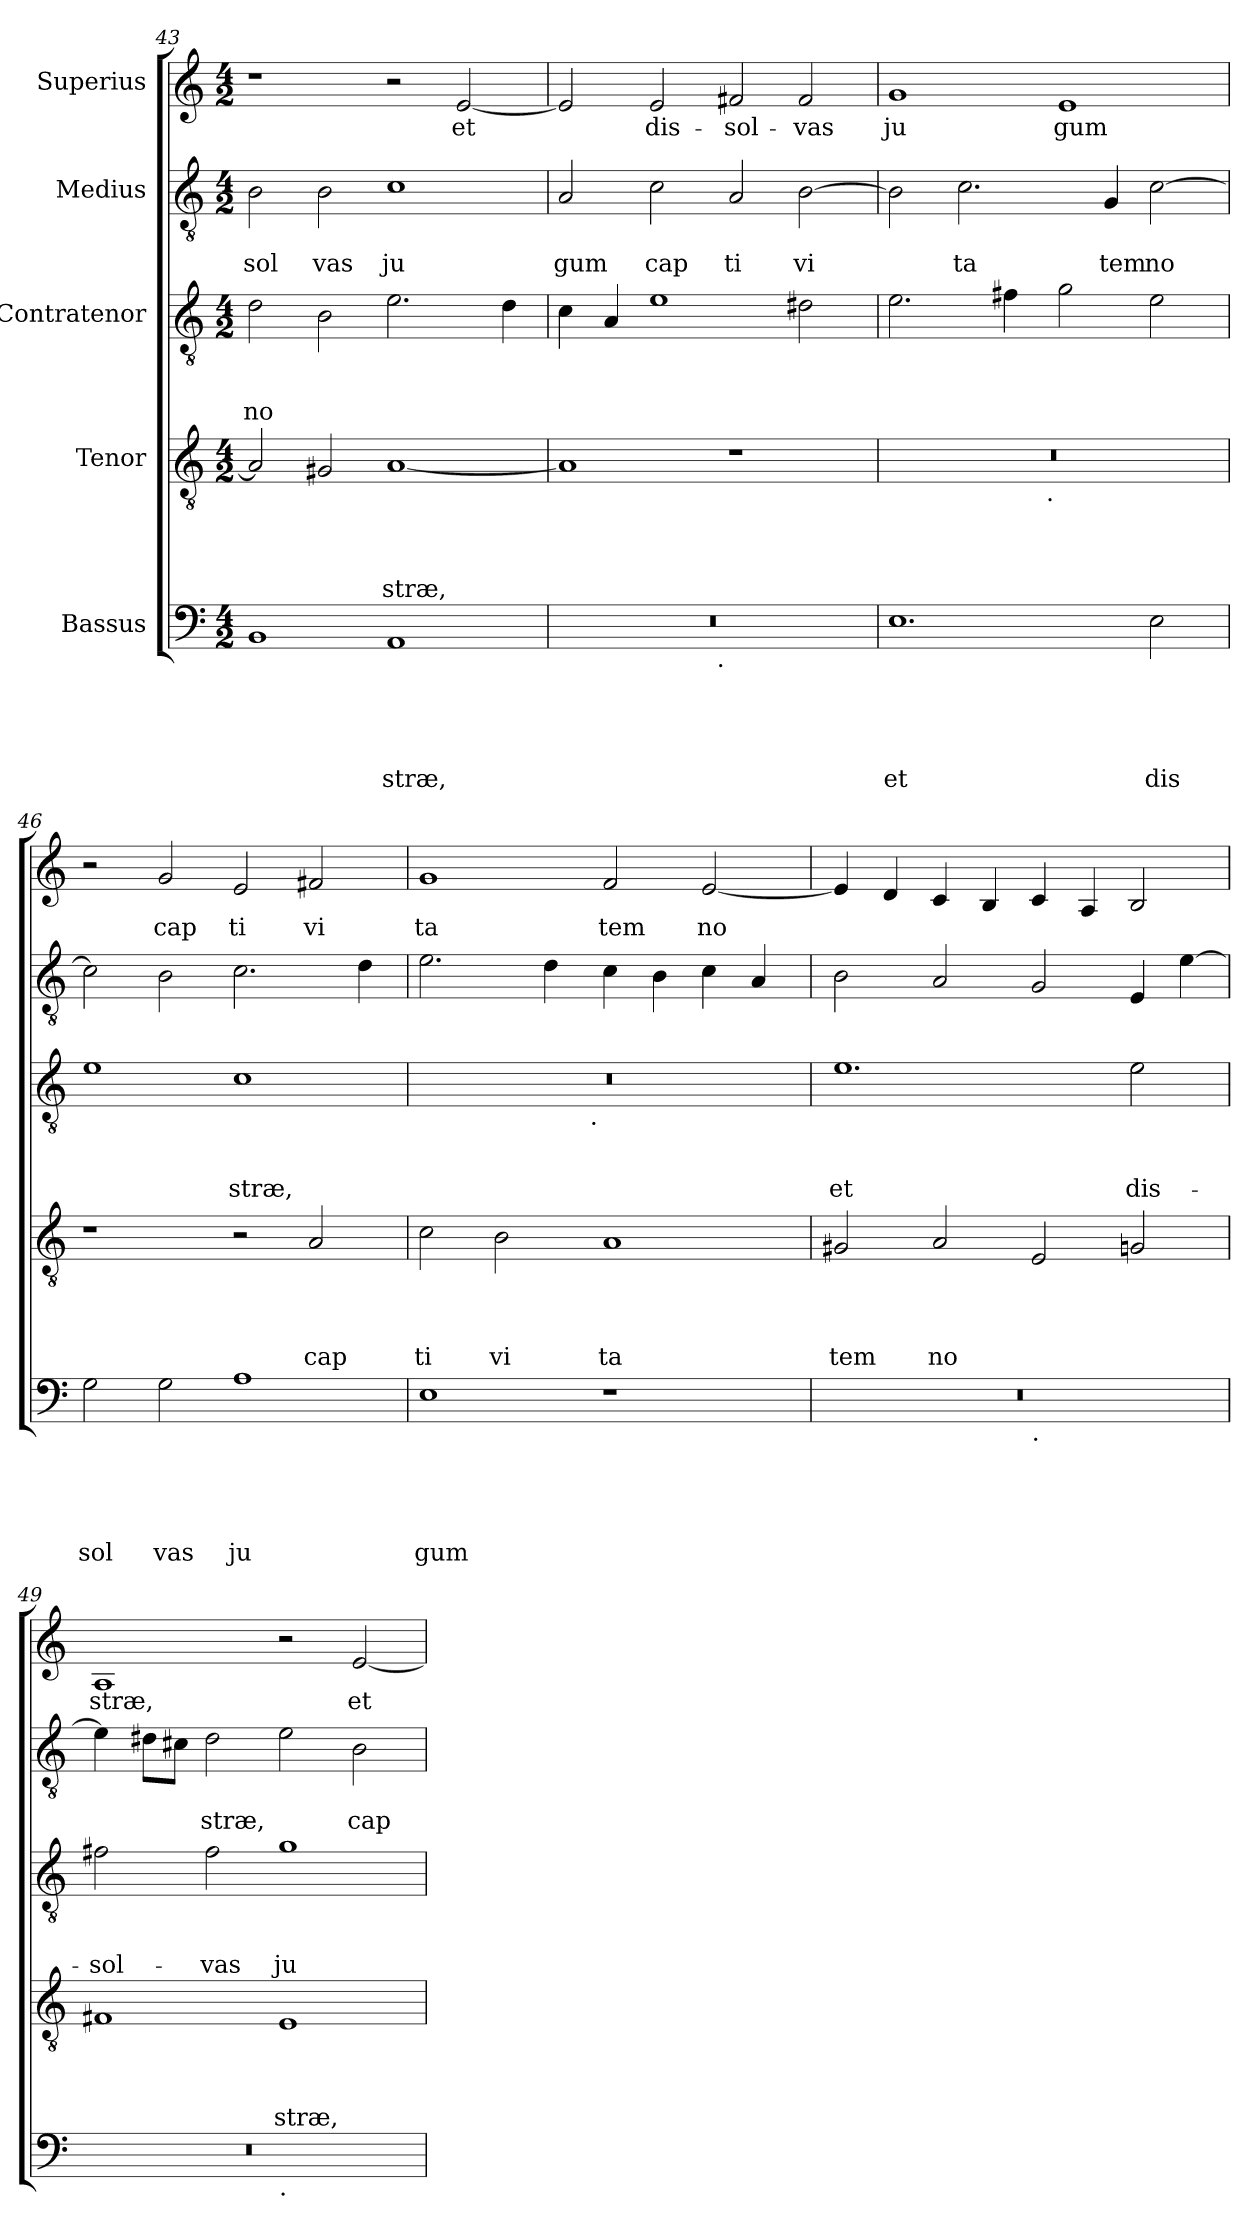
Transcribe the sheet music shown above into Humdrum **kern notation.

**kern	**text	**text	**text	**text	**text	**kern	**text	**text	**text	**text	**kern	**text	**text	**text	**kern	**text	**text	**kern	**text
*part5	*part5	*part5	*part5	*part5	*part5	*part4	*part4	*part4	*part4	*part4	*part3	*part3	*part3	*part3	*part2	*part2	*part2	*part1	*part1
*staff5	*staff5	*staff5	*staff5	*staff5	*staff5	*staff4	*staff4	*staff4	*staff4	*staff4	*staff3	*staff3	*staff3	*staff3	*staff2	*staff2	*staff2	*staff1	*staff1
*I"Bassus	*	*	*	*	*	*I"Tenor	*	*	*	*	*I"Contratenor	*	*	*	*I"Medius	*	*	*I"Superius	*
*clefF4	*	*	*	*	*	*clefGv2	*	*	*	*	*clefGv2	*	*	*	*clefGv2	*	*	*clefG2	*
*k[]	*	*	*	*	*	*k[]	*	*	*	*	*k[]	*	*	*	*k[]	*	*	*k[]	*
*C:	*	*	*	*	*	*C:	*	*	*	*	*C:	*	*	*	*C:	*	*	*C:	*
*M4/2	*	*	*	*	*	*M4/2	*	*	*	*	*M4/2	*	*	*	*M4/2	*	*	*M4/2	*
=43	=43	=43	=43	=43	=43	=43	=43	=43	=43	=43	=43	=43	=43	=43	=43	=43	=43	=43	=43
!	!	!	!	!	!	!	!	!	!	!	!	!	!	!LO:LY:b	!	!	!LO:LY:b	!	!
1BB	.	.	.	.	.	2A/]	.	.	.	.	2d\	.	.	no	2B\	.	sol	1r	.
!	!	!	!	!	!	!	!	!	!	!	!	!	!	!	!	!	!LO:LY:b	!	!
.	.	.	.	.	.	2G#X/	.	.	.	.	2B\	.	.	.	2B\	.	vas	.	.
!	!	!	!	!	!LO:LY:b	!	!	!	!	!LO:LY:b	!	!	!	!	!	!	!LO:LY:b	!	!
1AA	.	.	.	.	stræ,	[<1A	.	.	.	stræ,	2.e\	.	.	.	1c	.	ju	2r	.
!	!	!	!	!	!	!	!	!	!	!	!	!	!	!	!	!	!	!	!LO:LY:b
.	.	.	.	.	.	.	.	.	.	.	.	.	.	.	.	.	.	[<2e/	et
.	.	.	.	.	.	.	.	.	.	.	4d\	.	.	.	.	.	.	.	.
=44	=44	=44	=44	=44	=44	=44	=44	=44	=44	=44	=44	=44	=44	=44	=44	=44	=44	=44	=44
!	!	!	!	!	!	!	!	!	!	!	!	!	!	!	!	!	!LO:LY:b	!	!
*^	*	*	*	*	*	*	*	*	*	*	*	*	*	*	*	*	*	*	*
0r	2ryy	.	.	.	.	.	1A]	.	.	.	.	4c\	.	.	.	2A/	.	gum	2e/]	.
.	.	.	.	.	.	.	.	.	.	.	.	4A/	.	.	.	.	.	.	.	.
!	!	!	!	!	!	!	!	!	!	!	!	!	!	!	!	!	!	!LO:LY:b	!	!LO:LY:b
.	4...ryy	.	.	.	.	.	.	.	.	.	.	1e	.	.	.	2c\	.	cap	2e/	dis-
!	!LO:TX:b:t=.	!	!	!	!	!	!	!	!	!	!	!	!	!	!	!	!	!	!	!
.	1ryy	.	.	.	.	.	.	.	.	.	.	.	.	.	.	.	.	.	.	.
!	!	!	!	!	!	!	!	!	!	!	!	!	!	!	!	!	!	!LO:LY:b	!	!LO:LY:b
.	.	.	.	.	.	.	1r	.	.	.	.	.	.	.	.	2A/	.	ti	2f#X/	-sol-
!	!	!	!	!	!	!	!	!	!	!	!	!	!	!	!	!	!	!LO:LY:b	!	!LO:LY:b
.	.	.	.	.	.	.	.	.	.	.	.	2d#X\	.	.	.	[>2B\	.	vi	2f#/	-vas
.	32ryy	.	.	.	.	.	.	.	.	.	.	.	.	.	.	.	.	.	.	.
!!LO:PB:g=z
=45	=45	=45	=45	=45	=45	=45	=45	=45	=45	=45	=45	=45	=45	=45	=45	=45	=45	=45	=45	=45
!	!	!	!	!	!	!LO:LY:b	!	!	!	!	!	!	!	!	!	!	!	!	!	!LO:LY:b
*v	*v	*	*	*	*	*	*^	*	*	*	*	*	*	*	*	*	*	*	*	*
1.E	.	.	.	.	et	0r	2ryy	.	.	.	.	2.e\	.	.	.	2B\]	.	.	1g	ju
!	!	!	!	!	!	!	!	!	!	!	!	!	!	!	!	!	!	!LO:LY:b	!	!
.	.	.	.	.	.	.	4...ryy	.	.	.	.	.	.	.	.	2.c\	.	ta	.	.
.	.	.	.	.	.	.	.	.	.	.	.	4f#X\	.	.	.	.	.	.	.	.
!	!	!	!	!	!	!	!LO:TX:b:t=.	!	!	!	!	!	!	!	!	!	!	!	!	!
.	.	.	.	.	.	.	1ryy	.	.	.	.	.	.	.	.	.	.	.	.	.
!	!	!	!	!	!	!	!	!	!	!	!	!	!	!	!	!	!	!	!	!LO:LY:b
.	.	.	.	.	.	.	.	.	.	.	.	2g\	.	.	.	.	.	.	1e	gum
!	!	!	!	!	!	!	!	!	!	!	!	!	!	!	!	!	!	!LO:LY:b	!	!
.	.	.	.	.	.	.	.	.	.	.	.	.	.	.	.	4G/	.	tem	.	.
!	!	!	!	!	!LO:LY:b	!	!	!	!	!	!	!	!	!	!	!	!	!LO:LY:b	!	!
2E\	.	.	.	.	dis	.	.	.	.	.	.	2e\	.	.	.	[>2c\	.	no	.	.
.	.	.	.	.	.	.	32ryy	.	.	.	.	.	.	.	.	.	.	.	.	.
=46	=46	=46	=46	=46	=46	=46	=46	=46	=46	=46	=46	=46	=46	=46	=46	=46	=46	=46	=46	=46
!	!	!	!	!	!LO:LY:b	!	!	!	!	!	!	!	!	!	!	!	!	!	!	!
*	*	*	*	*	*	*v	*v	*	*	*	*	*	*	*	*	*	*	*	*	*
2G\	.	.	.	.	sol	1r	.	.	.	.	1e	.	.	.	2c\]	.	.	2r	.
!	!	!	!	!	!LO:LY:b	!	!	!	!	!	!	!	!	!	!	!	!	!	!LO:LY:b
2G\	.	.	.	.	vas	.	.	.	.	.	.	.	.	.	2B\	.	.	2g/	cap
!	!	!	!	!	!LO:LY:b	!	!	!	!	!	!	!	!	!LO:LY:b	!	!	!	!	!LO:LY:b
1A	.	.	.	.	ju	2r	.	.	.	.	1c	.	.	stræ,	2.c\	.	.	2e/	ti
!	!	!	!	!	!	!	!	!	!	!LO:LY:b	!	!	!	!	!	!	!	!	!LO:LY:b
.	.	.	.	.	.	2A/	.	.	.	cap	.	.	.	.	.	.	.	2f#X/	vi
.	.	.	.	.	.	.	.	.	.	.	.	.	.	.	4d\	.	.	.	.
=47	=47	=47	=47	=47	=47	=47	=47	=47	=47	=47	=47	=47	=47	=47	=47	=47	=47	=47	=47
!	!	!	!	!	!LO:LY:b	!	!	!	!	!LO:LY:b	!	!	!	!	!	!	!	!	!LO:LY:b
*	*	*	*	*	*	*	*	*	*	*	*^	*	*	*	*	*	*	*	*
1E	.	.	.	.	gum	2c\	.	.	.	ti	0r	2ryy	.	.	.	2.e\	.	.	1g	ta
!	!	!	!	!	!	!	!	!	!	!LO:LY:b	!	!	!	!	!	!	!	!	!	!
.	.	.	.	.	.	2B\	.	.	.	vi	.	4...ryy	.	.	.	.	.	.	.	.
.	.	.	.	.	.	.	.	.	.	.	.	.	.	.	.	4d\	.	.	.	.
!	!	!	!	!	!	!	!	!	!	!	!	!LO:TX:b:t=.	!	!	!	!	!	!	!	!
.	.	.	.	.	.	.	.	.	.	.	.	1ryy	.	.	.	.	.	.	.	.
!	!	!	!	!	!	!	!	!	!	!LO:LY:b	!	!	!	!	!	!	!	!	!	!LO:LY:b
1r	.	.	.	.	.	1A	.	.	.	ta	.	.	.	.	.	4c\	.	.	2f/	tem
.	.	.	.	.	.	.	.	.	.	.	.	.	.	.	.	4B\	.	.	.	.
!	!	!	!	!	!	!	!	!	!	!	!	!	!	!	!	!	!	!	!	!LO:LY:b
.	.	.	.	.	.	.	.	.	.	.	.	.	.	.	.	4c\	.	.	[<2e/	no
.	.	.	.	.	.	.	.	.	.	.	.	.	.	.	.	4A/	.	.	.	.
.	.	.	.	.	.	.	.	.	.	.	.	32ryy	.	.	.	.	.	.	.	.
=48	=48	=48	=48	=48	=48	=48	=48	=48	=48	=48	=48	=48	=48	=48	=48	=48	=48	=48	=48	=48
!	!	!	!	!	!	!	!	!	!	!LO:LY:b	!	!	!	!	!LO:LY:b	!	!	!	!	!
*^	*	*	*	*	*	*	*	*	*	*	*v	*v	*	*	*	*	*	*	*	*
0r	1ryy	.	.	.	.	.	2G#X/	.	.	.	tem	1.e	.	.	et	2B\	.	.	4e/]	.
.	.	.	.	.	.	.	.	.	.	.	.	.	.	.	.	.	.	.	4d/	.
!	!	!	!	!	!	!	!	!	!	!	!LO:LY:b	!	!	!	!	!	!	!	!	!
.	.	.	.	.	.	.	2A/	.	.	.	no	.	.	.	.	2A/	.	.	4c/	.
.	.	.	.	.	.	.	.	.	.	.	.	.	.	.	.	.	.	.	4B/	.
!	!LO:TX:b:t=.	!	!	!	!	!	!	!	!	!	!	!	!	!	!	!	!	!	!	!
.	1ryy	.	.	.	.	.	2E/	.	.	.	.	.	.	.	.	2G/	.	.	4c/	.
.	.	.	.	.	.	.	.	.	.	.	.	.	.	.	.	.	.	.	4A/	.
!	!	!	!	!	!	!	!	!	!	!	!	!	!	!	!LO:LY:b	!	!	!	!	!
.	.	.	.	.	.	.	2Gn/	.	.	.	.	2e\	.	.	dis-	4E/	.	.	2B/	.
.	.	.	.	.	.	.	.	.	.	.	.	.	.	.	.	[>4e\	.	.	.	.
=49	=49	=49	=49	=49	=49	=49	=49	=49	=49	=49	=49	=49	=49	=49	=49	=49	=49	=49	=49	=49
!	!	!	!	!	!	!	!	!	!	!	!	!	!	!	!LO:LY:b	!	!	!	!	!LO:LY:b
0r	1ryy	.	.	.	.	.	1F#X	.	.	.	.	2f#X\	.	.	-sol-	4e\]	.	.	1A	stræ,
.	.	.	.	.	.	.	.	.	.	.	.	.	.	.	.	8d#X\L	.	.	.	.
.	.	.	.	.	.	.	.	.	.	.	.	.	.	.	.	8c#X\J	.	.	.	.
!	!	!	!	!	!	!	!	!	!	!	!	!	!	!	!LO:LY:b	!	!	!LO:LY:b	!	!
.	.	.	.	.	.	.	.	.	.	.	.	2f#\	.	.	-vas	2d#\	.	stræ,	.	.
!	!LO:TX:b:t=.	!	!	!	!	!	!	!	!	!	!	!	!	!	!	!	!	!	!	!
!	!	!	!	!	!	!	!	!	!	!	!LO:LY:b	!	!	!	!LO:LY:b	!	!	!	!	!
.	1ryy	.	.	.	.	.	1E	.	.	.	stræ,	1g	.	.	ju-	2e\	.	.	2r	.
!	!	!	!	!	!	!	!	!	!	!	!	!	!	!	!	!	!	!LO:LY:b	!	!LO:LY:b
.	.	.	.	.	.	.	.	.	.	.	.	.	.	.	.	2B\	.	cap	[<2e/	et
*v	*v	*	*	*	*	*	*	*	*	*	*	*	*	*	*	*	*	*	*	*
=	=	=	=	=	=	=	=	=	=	=	=	=	=	=	=	=	=	=	=
*-	*-	*-	*-	*-	*-	*-	*-	*-	*-	*-	*-	*-	*-	*-	*-	*-	*-	*-	*-
